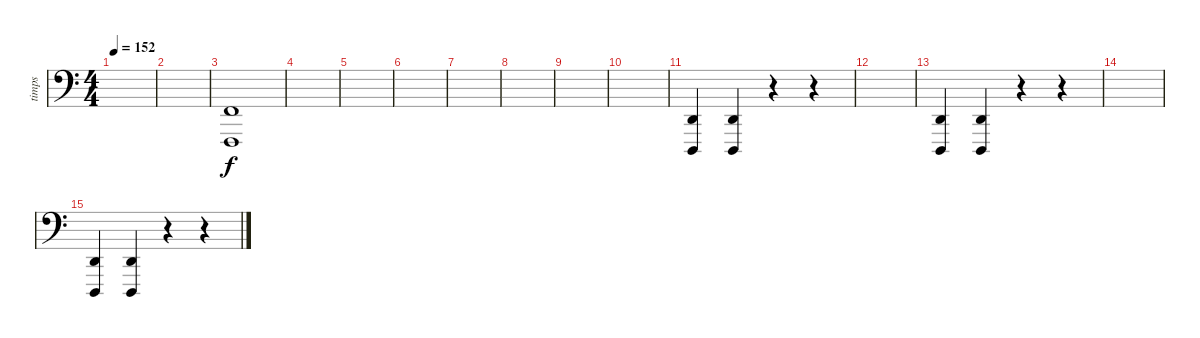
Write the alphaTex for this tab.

\track ("timps" "timps") {instrument timpani}
\staff {score}
\tuning (G2 D2 A1 E1 B0) {hide}
\ts (4 4)
\tempo 152
\clef f4
\ks c
|
|
(3.2 1.4).1 |
|
|
|
|
|
|
|
(10.4 3.5).4 (10.4 3.5).4 r.4 r.4 |
|
(10.4 3.5).4 (10.4 3.5).4 r.4 r.4 |
|
(10.4 3.5).4 (10.4 3.5).4 r.4 r.4
